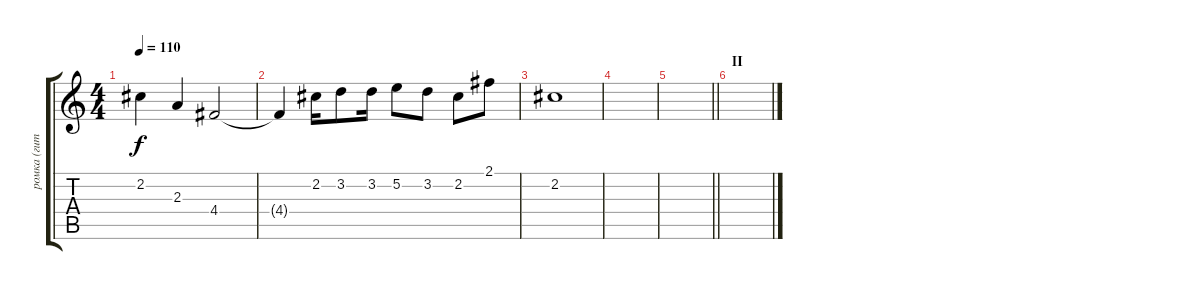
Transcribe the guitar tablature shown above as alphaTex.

\track ("ромка (гитара)" "ромка (гит") {instrument electricguitarjazz}
\staff {score tabs}
\tuning (E4 B3 G3 D3 A2 E2) {hide}
\ts (4 4)
\tempo 110
\clef g2
\ks c
2.2.4{dy f} 2.3.4 4.4.2 |
4.4{t}.4 2.2.16 3.2.8 3.2.16 5.2.8 3.2.8 2.2.8 2.1.8 |
2.2.1 |
|
\barLineRight lightlight
|
\section ("" "II")
